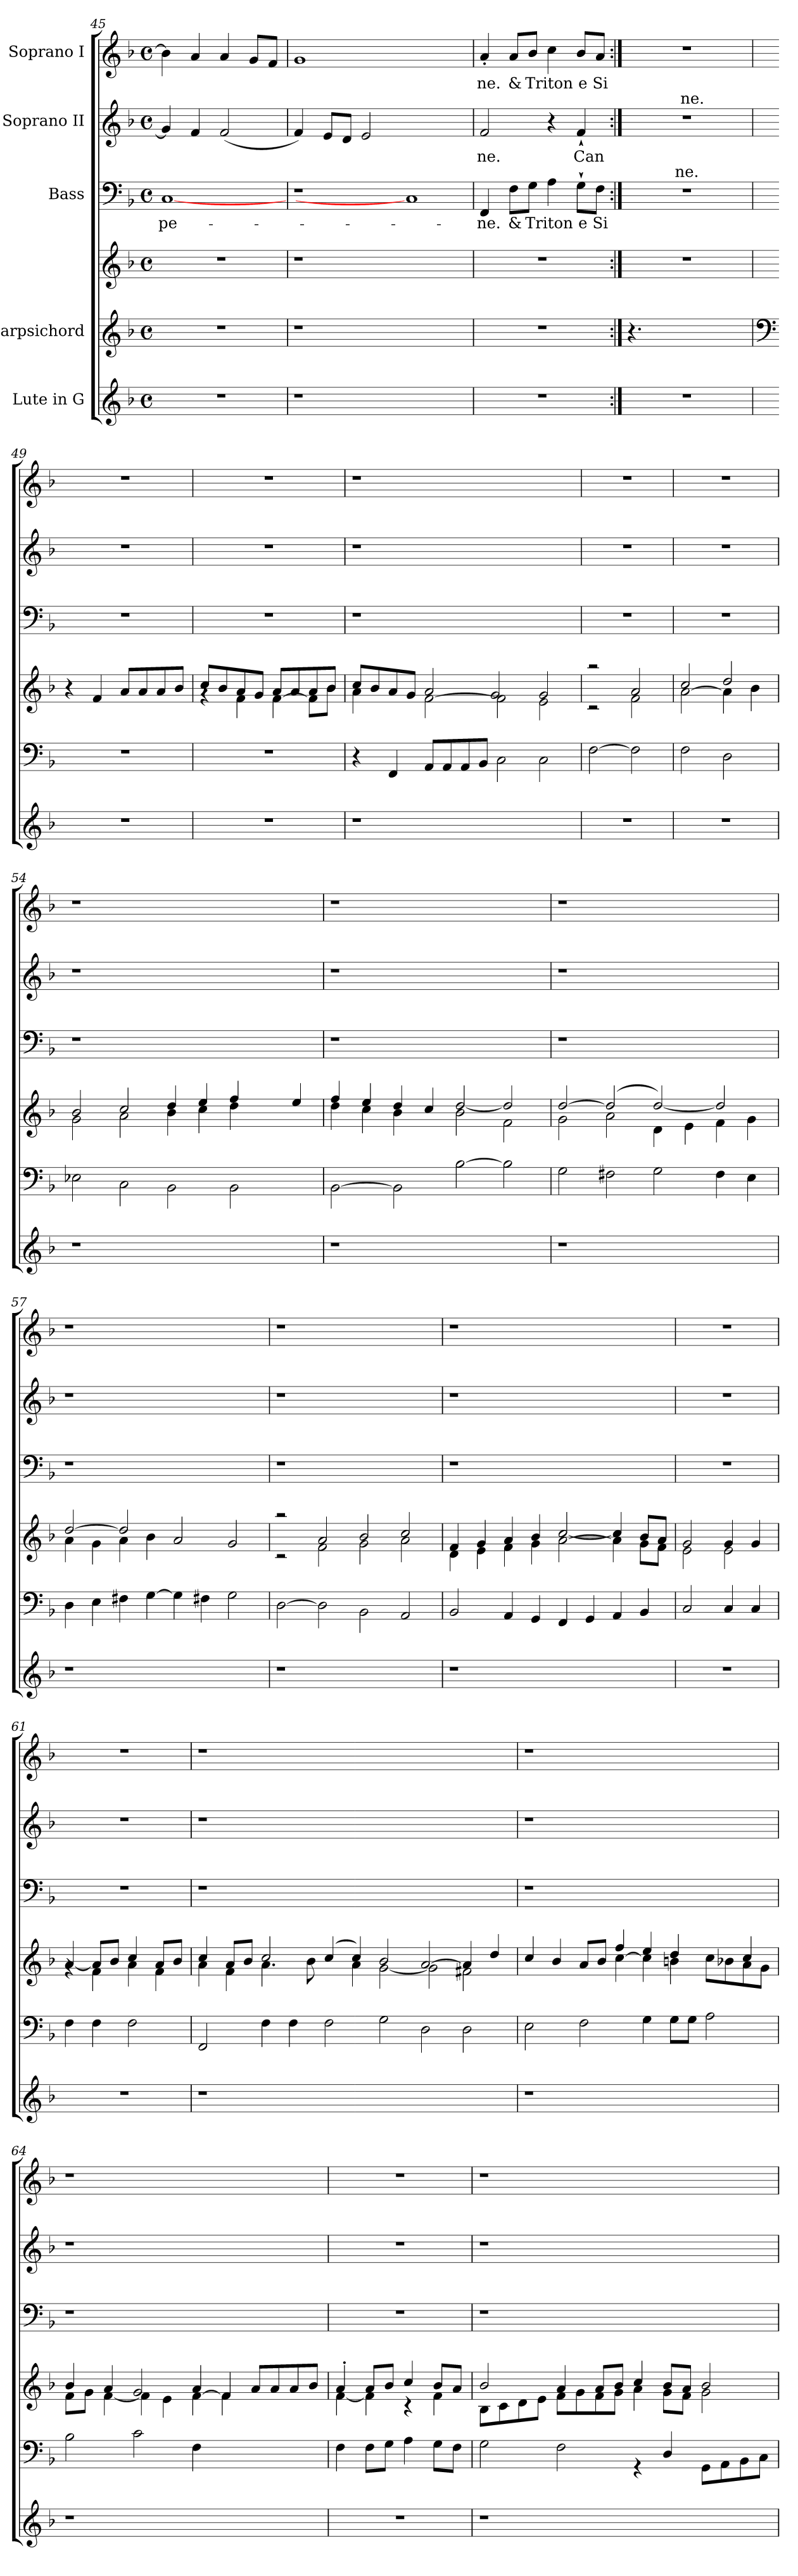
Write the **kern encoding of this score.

**kern	**kern	**kern	**kern	**text	**kern	**text	**kern	**text
*part5	*part4	*part4	*part3	*part3	*part2	*part2	*part1	*part1
*staff6	*staff5	*staff4	*staff3	*staff3	*staff2	*staff2	*staff1	*staff1
*I"Lute in G	*I"arpsichord	*	*I"Bass	*	*I"Soprano II	*	*I"Soprano I	*
*clefG2	*clefG2	*clefG2	*clefF4	*	*clefG2	*	*clefG2	*
*ITrd7c12	*	*	*	*	*	*	*	*
*k[b-]	*k[b-]	*k[b-]	*k[b-]	*	*k[b-]	*	*k[b-]	*
*F:	*F:	*F:	*F:	*	*F:	*	*F:	*
*M4/4	*M4/4	*M4/4	*M4/4	*	*M4/4	*	*M4/4	*
*met(c)	*met(c)	*met(c)	*met(c)	*	*met(c)	*	*met(c)	*
=45	=45	=45	=45	=45	=45	=45	=45	=45
!	!	!	!	!LO:LY:b	!	!	!	!
1r	1r	1r	[1C	pe-	4g/]	.	4b-\]	.
.	.	.	.	.	4f/	.	4a/	.
.	.	.	.	.	(<2f/	.	4a/	.
.	.	.	.	.	.	.	8g/L	.
.	.	.	.	.	.	.	8f/J	.
=46	=46	=46	=46	=46	=46	=46	=46	=46
1r	1r	1r	1r	.	4f/)	.	1g	.
.	.	.	.	.	8e/L	.	.	.
.	.	.	.	.	8d/J	.	.	.
.	.	.	.	.	2e/	.	.	.
1ryy	1ryy	1ryy	1C]	.	1ryy	.	1ryy	.
=47	=47	=47	=47	=47	=47	=47	=47	=47
!	!	!	!	!LO:LY:b	!	!LO:LY:b	!	!LO:LY:b
1r	1r	1r	4FF/	-ne.	2f/	ne.	4a'</	ne.
!	!	!	!	!LO:LY:b	!	!	!	!LO:LY:b
.	.	.	8F\L	&	.	.	8a/L	&
!	!	!	!	!LO:LY:b	!	!	!	!LO:LY:b
.	.	.	8G\J	Triton	.	.	8b-/J	Triton
.	.	.	4A\	.	4r	.	4cc\	.
!	!	!	!	!LO:LY:b:rj	!	!LO:LY:b	!	!LO:LY:b:rj
.	.	.	8G`>\L	e	4f`</	Can-	8b-/L	e
!	!	!	!	!LO:LY:b:rj	!	!	!	!LO:LY:b:rj
.	.	.	8F\J	Si-	.	.	8a/J	Si-
=48:|!	=48:|!	=48:|!	=48:|!	=48:|!	=48:|!	=48:|!	=48:|!	=48:|!
*	*	*	*^	*	*^	*	*	*
1r	4.r	1r	1r	4ryy	.	1r	4.ryy	.	1r	.
.	.	.	.	16..ryy	.	.	.	.	.	.
!	!	!	!	!LO:TX:a:t=ne.	!	!	!	!	!	!
.	.	.	.	2ryy	.	.	.	.	.	.
!	!	!	!	!	!	!	!LO:TX:a:t=ne.	!	!	!
.	2ryy	.	.	.	.	.	2ryy	.	.	.
.	.	.	.	8ryy	.	.	.	.	.	.
.	8ryy	.	.	.	.	.	8ryy	.	.	.
.	.	.	.	64ryy	.	.	.	.	.	.
*	*	*	*v	*v	*	*	*	*	*	*
*	*	*	*	*	*v	*v	*	*	*
!!LO:PB:g=z
=49!	=49!	=49!	=49!	=49!	=49!	=49!	=49!	=49!
*	*clefF4	*	*	*	*	*	*	*
1r	1r	4ra	1r	.	1r	.	1r	.
.	.	4f/	.	.	.	.	.	.
.	.	8a/L	.	.	.	.	.	.
.	.	8a/	.	.	.	.	.	.
.	.	8a/	.	.	.	.	.	.
.	.	8b-/J	.	.	.	.	.	.
=50	=50	=50	=50	=50	=50	=50	=50	=50
*	*	*^	*	*	*	*	*	*
1r	1r	4rf	8cc/L	1r	.	1r	.	1r	.
.	.	.	8b-/	.	.	.	.	.	.
.	.	4f\	8a/	.	.	.	.	.	.
.	.	.	8g/J	.	.	.	.	.	.
.	.	[<4f\	8a/L	.	.	.	.	.	.
.	.	.	8a/	.	.	.	.	.	.
.	.	8f\L]	8a/	.	.	.	.	.	.
.	.	8b-\J	8b-/J	.	.	.	.	.	.
=51	=51	=51	=51	=51	=51	=51	=51	=51	=51
1r	4r	4a\	8cc/L	1r	.	1r	.	1r	.
.	.	.	8b-/	.	.	.	.	.	.
.	4FF/	4ryy	8a/	.	.	.	.	.	.
.	.	.	8g/J	.	.	.	.	.	.
.	8AA/L	[<2f\	2a/	.	.	.	.	.	.
.	8AA/	.	.	.	.	.	.	.	.
.	8AA/	.	.	.	.	.	.	.	.
.	8BB-/J	.	.	.	.	.	.	.	.
1ryy	2C\	2f\]	2g/	1ryy	.	1ryy	.	1ryy	.
.	2C\	2e\	2g/	.	.	.	.	.	.
=52	=52	=52	=52	=52	=52	=52	=52	=52	=52
1r	[<2F\	2raa	2rc	1r	.	1r	.	1r	.
.	2F\]	2a/	2f\	.	.	.	.	.	.
!!LO:LB:g=z
=53	=53	=53	=53	=53	=53	=53	=53	=53	=53
1r	2F\	[<2a\	2cc/	1r	.	1r	.	1r	.
.	2D\	4a\]	2dd/	.	.	.	.	.	.
.	.	4b-\	.	.	.	.	.	.	.
=54	=54	=54	=54	=54	=54	=54	=54	=54	=54
1r	2E-X\	2b-/	2g\	1r	.	1r	.	1r	.
.	2C\	2a\	2cc/	.	.	.	.	.	.
1ryy	2BB-\	4b-\	4dd/	1ryy	.	1ryy	.	1ryy	.
.	.	4ee/	4cc\	.	.	.	.	.	.
.	2BB-\	4ff/	4dd\	.	.	.	.	.	.
.	.	2ryy	4ryy	.	.	.	.	.	.
4ryy	4ryy	.	4ee/	4ryy	.	4ryy	.	4ryy	.
=55	=55	=55	=55	=55	=55	=55	=55	=55	=55
1r	[<2BB-\	4dd\	4ff/	1r	.	1r	.	1r	.
.	.	4cc\	4ee/	.	.	.	.	.	.
.	2BB-\]	4b-\	4dd/	.	.	.	.	.	.
.	.	4ryy	4cc/	.	.	.	.	.	.
1ryy	[<2B-\	2b-\	[>2dd/	1ryy	.	1ryy	.	1ryy	.
.	2B-\]	2f\	2dd/]	.	.	.	.	.	.
=56	=56	=56	=56	=56	=56	=56	=56	=56	=56
1r	2G\	[>2dd/	2g\	1r	.	1r	.	1r	.
.	2F#X\	(2dd/]	2a\	.	.	.	.	.	.
1ryy	2G\	4d\	[>2dd/)	1ryy	.	1ryy	.	1ryy	.
.	.	4e\	.	.	.	.	.	.	.
.	4F#\	4f\	2dd/]	.	.	.	.	.	.
.	4E\	4g\	.	.	.	.	.	.	.
!!LO:LB:g=z
=57	=57	=57	=57	=57	=57	=57	=57	=57	=57
1r	4D\	[>2dd/	4a\	1r	.	1r	.	1r	.
.	4E\	.	4g\	.	.	.	.	.	.
.	4F#X\	2dd/]	4a\	.	.	.	.	.	.
.	[<4G\	.	4b-\	.	.	.	.	.	.
1ryy	4G\]	1ryy	2a/	1ryy	.	1ryy	.	1ryy	.
.	4F#X\	.	.	.	.	.	.	.	.
.	2G\	.	2g/	.	.	.	.	.	.
=58	=58	=58	=58	=58	=58	=58	=58	=58	=58
1r	[<2D\	2raa	2rc	1r	.	1r	.	1r	.
.	2D\]	2a/	2f\	.	.	.	.	.	.
1ryy	2BB-\	2b-/	2g\	1ryy	.	1ryy	.	1ryy	.
.	2AA/	2cc/	2a\	.	.	.	.	.	.
=59	=59	=59	=59	=59	=59	=59	=59	=59	=59
1r	2BB-/	4d\	4f/	1r	.	1r	.	1r	.
.	.	4e\	4g/	.	.	.	.	.	.
.	4AA/	4f\	4a/	.	.	.	.	.	.
.	4GG/	4g\	4b-/	.	.	.	.	.	.
1ryy	4FF/	[<2a\	[>2cc/	1ryy	.	1ryy	.	1ryy	.
.	4GG/	.	.	.	.	.	.	.	.
.	4AA/	4a\]	4cc/]	.	.	.	.	.	.
.	4BB-/	8g\L	8b-/L	.	.	.	.	.	.
.	.	8f\J	8a/J	.	.	.	.	.	.
=60	=60	=60	=60	=60	=60	=60	=60	=60	=60
1r	2C/	2e\	2g/	1r	.	1r	.	1r	.
.	4C/	2e\	4g/	.	.	.	.	.	.
.	4C/	.	4g/	.	.	.	.	.	.
!!LO:LB:g=z
=61	=61	=61	=61	=61	=61	=61	=61	=61	=61
1r	4F\	4rf	[>4a/	1r	.	1r	.	1r	.
.	4F\	4f\	8a/L]	.	.	.	.	.	.
.	.	.	8b-/J	.	.	.	.	.	.
.	2F\	4a\	4cc/	.	.	.	.	.	.
.	.	4f\	8a/L	.	.	.	.	.	.
.	.	.	8b-/J	.	.	.	.	.	.
=62	=62	=62	=62	=62	=62	=62	=62	=62	=62
1r	2FF/	4a\	4cc/	1r	.	1r	.	1r	.
.	.	8a/L	4f\	.	.	.	.	.	.
.	.	8b-/J	.	.	.	.	.	.	.
.	4F\	4.a\	2cc/	.	.	.	.	.	.
.	4F\	.	.	.	.	.	.	.	.
.	.	8b-\	.	.	.	.	.	.	.
0ryy	2F\	(4cc/	4ryy	0ryy	.	0ryy	.	0ryy	.
.	.	4a\	4cc/)	.	.	.	.	.	.
.	2G\	2b-/	[<2g\	.	.	.	.	.	.
.	2D\	[>2a/	2g\]	.	.	.	.	.	.
.	2D\	4a/]	2f#X\	.	.	.	.	.	.
.	.	4dd/	.	.	.	.	.	.	.
=63	=63	=63	=63	=63	=63	=63	=63	=63	=63
1r	2E\	4cc/	2.ryy	1r	.	1r	.	1r	.
.	.	4b-/	.	.	.	.	.	.	.
.	2F\	8a/L	.	.	.	.	.	.	.
.	.	8b-/J	.	.	.	.	.	.	.
.	.	[<4cc\	4ff/	.	.	.	.	.	.
1ryy	4G\	4cc\]	4ee/	1ryy	.	1ryy	.	1ryy	.
.	8G\L	4bn\	4dd/	.	.	.	.	.	.
.	8G\J	.	.	.	.	.	.	.	.
.	2A\	8cc\L	4ryy	.	.	.	.	.	.
.	.	8b-X\	.	.	.	.	.	.	.
.	.	8a\	4cc/	.	.	.	.	.	.
.	.	8g\J	.	.	.	.	.	.	.
!!LO:LB:g=z
=64	=64	=64	=64	=64	=64	=64	=64	=64	=64
1r	2B-\	4b-/	8f\L	1r	.	1r	.	1r	.
.	.	.	8g\J	.	.	.	.	.	.
.	.	4a/	[<4f\	.	.	.	.	.	.
.	2c\	2g/	4f\]	.	.	.	.	.	.
.	.	.	4e\	.	.	.	.	.	.
1ryy	4F\	[<4f\	4a>'>/	1ryy	.	1ryy	.	1ryy	.
.	2.ryy	4f\]	4f/	.	.	.	.	.	.
.	.	2ryy	8a/L	.	.	.	.	.	.
.	.	.	8a/	.	.	.	.	.	.
.	.	.	8a/	.	.	.	.	.	.
.	.	.	8b-/J	.	.	.	.	.	.
=65	=65	=65	=65	=65	=65	=65	=65	=65	=65
1r	4F\	4a'>/	[<4f\	1r	.	1r	.	1r	.
.	8F\L	8a/L	4f\]	.	.	.	.	.	.
.	8G\J	8b-/J	.	.	.	.	.	.	.
.	4A\	4cc/	4rc	.	.	.	.	.	.
.	8G\L	8b-/L	4f\	.	.	.	.	.	.
.	8F\J	8a/J	.	.	.	.	.	.	.
=66	=66	=66	=66	=66	=66	=66	=66	=66	=66
1r	2G\	2b-/	8B-\L	1r	.	1r	.	1r	.
.	.	.	8c\	.	.	.	.	.	.
.	.	.	8d\	.	.	.	.	.	.
.	.	.	8e\J	.	.	.	.	.	.
.	2F\	4a/	8f\L	.	.	.	.	.	.
.	.	.	8g\	.	.	.	.	.	.
.	.	8a/L	8f\	.	.	.	.	.	.
.	.	8b-/J	8g\J	.	.	.	.	.	.
1ryy	4rGG	4a\	4cc/	1ryy	.	1ryy	.	1ryy	.
.	4D/	8b-/L	8g\L	.	.	.	.	.	.
.	.	8a/J	8f\J	.	.	.	.	.	.
.	8GG\L	2g\	2b-/	.	.	.	.	.	.
.	8AA\	.	.	.	.	.	.	.	.
.	8BB-\	.	.	.	.	.	.	.	.
.	8C\J	.	.	.	.	.	.	.	.
*	*	*v	*v	*	*	*	*	*	*
=	=	=	=	=	=	=	=	=
*-	*-	*-	*-	*-	*-	*-	*-	*-
